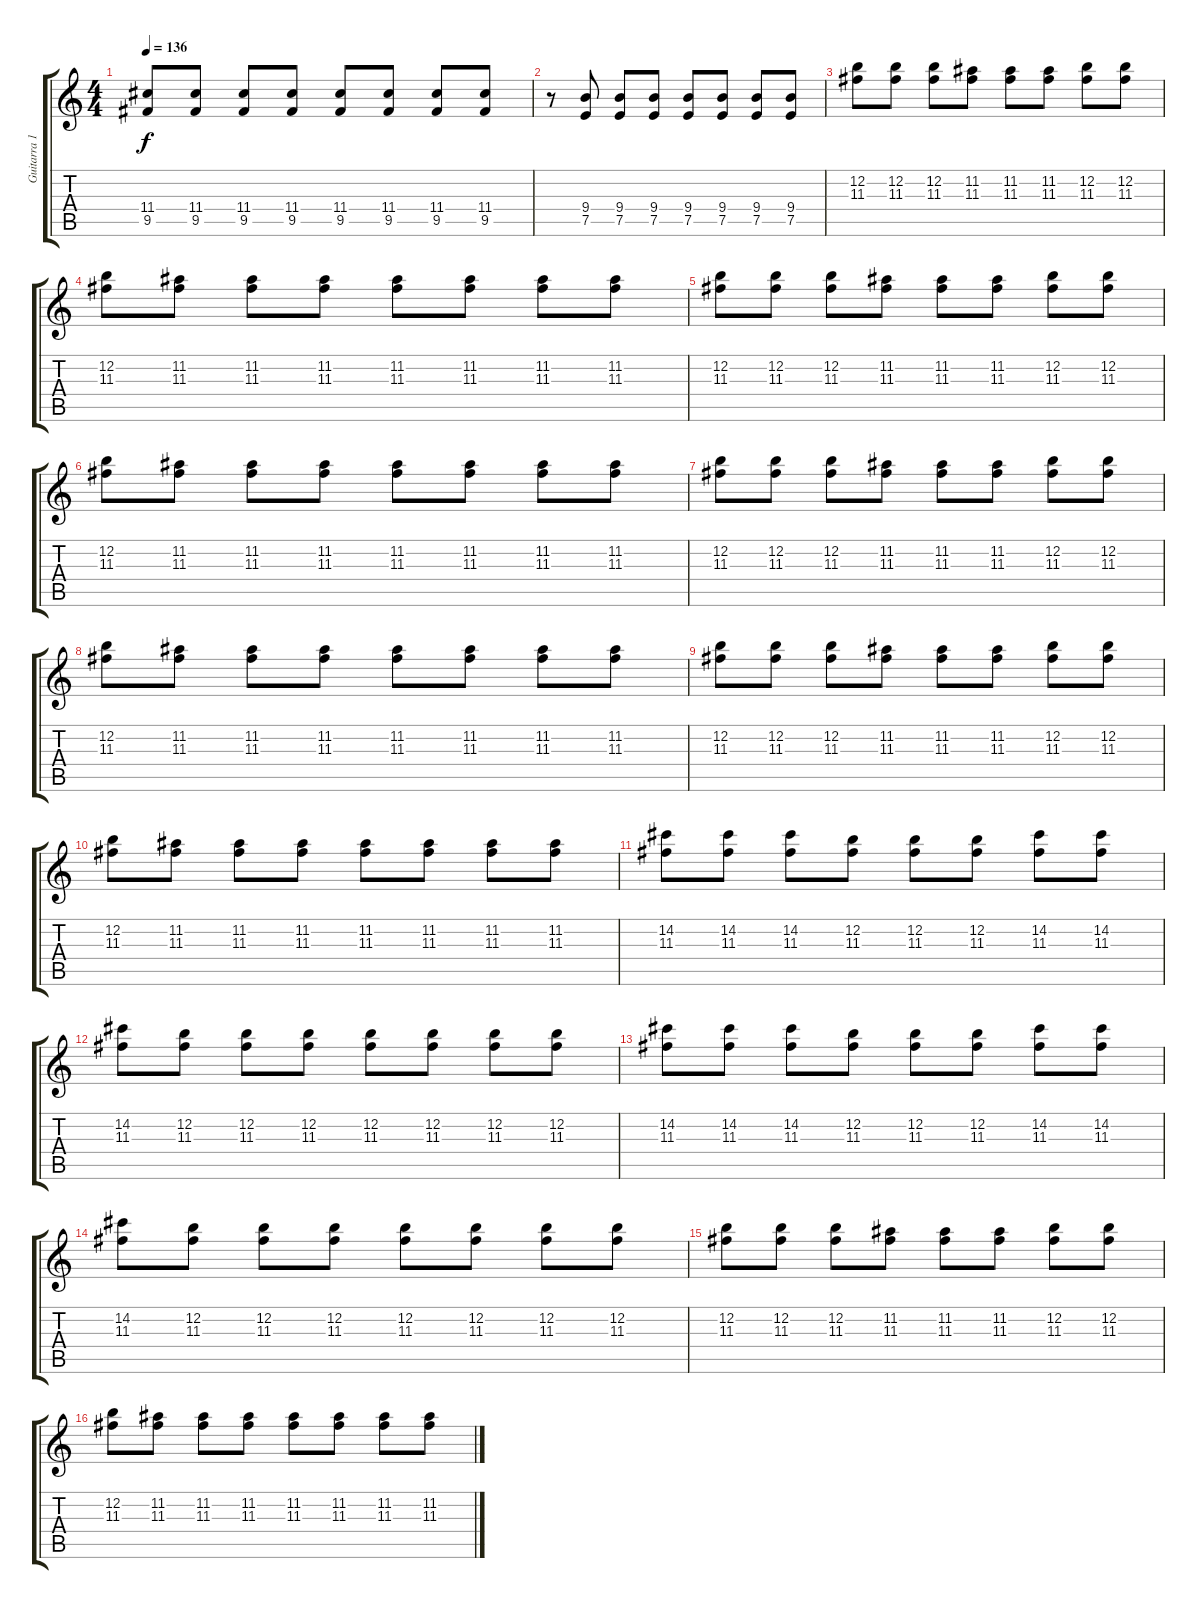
\track ("Guitarra 1" "Guitarra 1") {instrument distortionguitar}
\staff {score tabs}
\tuning (E4 B3 G3 D3 A2 E2) {hide}
\ts (4 4)
\tempo 136
\clef g2
\ks c
(11.4 9.5).8{dy f} (11.4 9.5).8 (11.4 9.5).8 (11.4 9.5).8 (11.4 9.5).8 (11.4 9.5).8 (11.4 9.5).8 (11.4 9.5).8 |
r.8 (9.4 7.5).8 (9.4 7.5).8 (9.4 7.5).8 (9.4 7.5).8 (9.4 7.5).8 (9.4 7.5).8 (9.4 7.5).8 |
(12.2 11.3).8 (12.2 11.3).8 (12.2 11.3).8 (11.2 11.3).8 (11.2 11.3).8 (11.2 11.3).8 (12.2 11.3).8 (12.2 11.3).8 |
(12.2 11.3).8 (11.2 11.3).8 (11.2 11.3).8 (11.2 11.3).8 (11.2 11.3).8 (11.2 11.3).8 (11.2 11.3).8 (11.2 11.3).8 |
(12.2 11.3).8 (12.2 11.3).8 (12.2 11.3).8 (11.2 11.3).8 (11.2 11.3).8 (11.2 11.3).8 (12.2 11.3).8 (12.2 11.3).8 |
(12.2 11.3).8 (11.2 11.3).8 (11.2 11.3).8 (11.2 11.3).8 (11.2 11.3).8 (11.2 11.3).8 (11.2 11.3).8 (11.2 11.3).8 |
(12.2 11.3).8 (12.2 11.3).8 (12.2 11.3).8 (11.2 11.3).8 (11.2 11.3).8 (11.2 11.3).8 (12.2 11.3).8 (12.2 11.3).8 |
(12.2 11.3).8 (11.2 11.3).8 (11.2 11.3).8 (11.2 11.3).8 (11.2 11.3).8 (11.2 11.3).8 (11.2 11.3).8 (11.2 11.3).8 |
(12.2 11.3).8 (12.2 11.3).8 (12.2 11.3).8 (11.2 11.3).8 (11.2 11.3).8 (11.2 11.3).8 (12.2 11.3).8 (12.2 11.3).8 |
(12.2 11.3).8 (11.2 11.3).8 (11.2 11.3).8 (11.2 11.3).8 (11.2 11.3).8 (11.2 11.3).8 (11.2 11.3).8 (11.2 11.3).8 |
(14.2 11.3).8 (14.2 11.3).8 (14.2 11.3).8 (12.2 11.3).8 (12.2 11.3).8 (12.2 11.3).8 (14.2 11.3).8 (14.2 11.3).8 |
(14.2 11.3).8 (12.2 11.3).8 (12.2 11.3).8 (12.2 11.3).8 (12.2 11.3).8 (12.2 11.3).8 (12.2 11.3).8 (12.2 11.3).8 |
(14.2 11.3).8 (14.2 11.3).8 (14.2 11.3).8 (12.2 11.3).8 (12.2 11.3).8 (12.2 11.3).8 (14.2 11.3).8 (14.2 11.3).8 |
(14.2 11.3).8 (12.2 11.3).8 (12.2 11.3).8 (12.2 11.3).8 (12.2 11.3).8 (12.2 11.3).8 (12.2 11.3).8 (12.2 11.3).8 |
(12.2 11.3).8 (12.2 11.3).8 (12.2 11.3).8 (11.2 11.3).8 (11.2 11.3).8 (11.2 11.3).8 (12.2 11.3).8 (12.2 11.3).8 |
(12.2 11.3).8 (11.2 11.3).8 (11.2 11.3).8 (11.2 11.3).8 (11.2 11.3).8 (11.2 11.3).8 (11.2 11.3).8 (11.2 11.3).8
